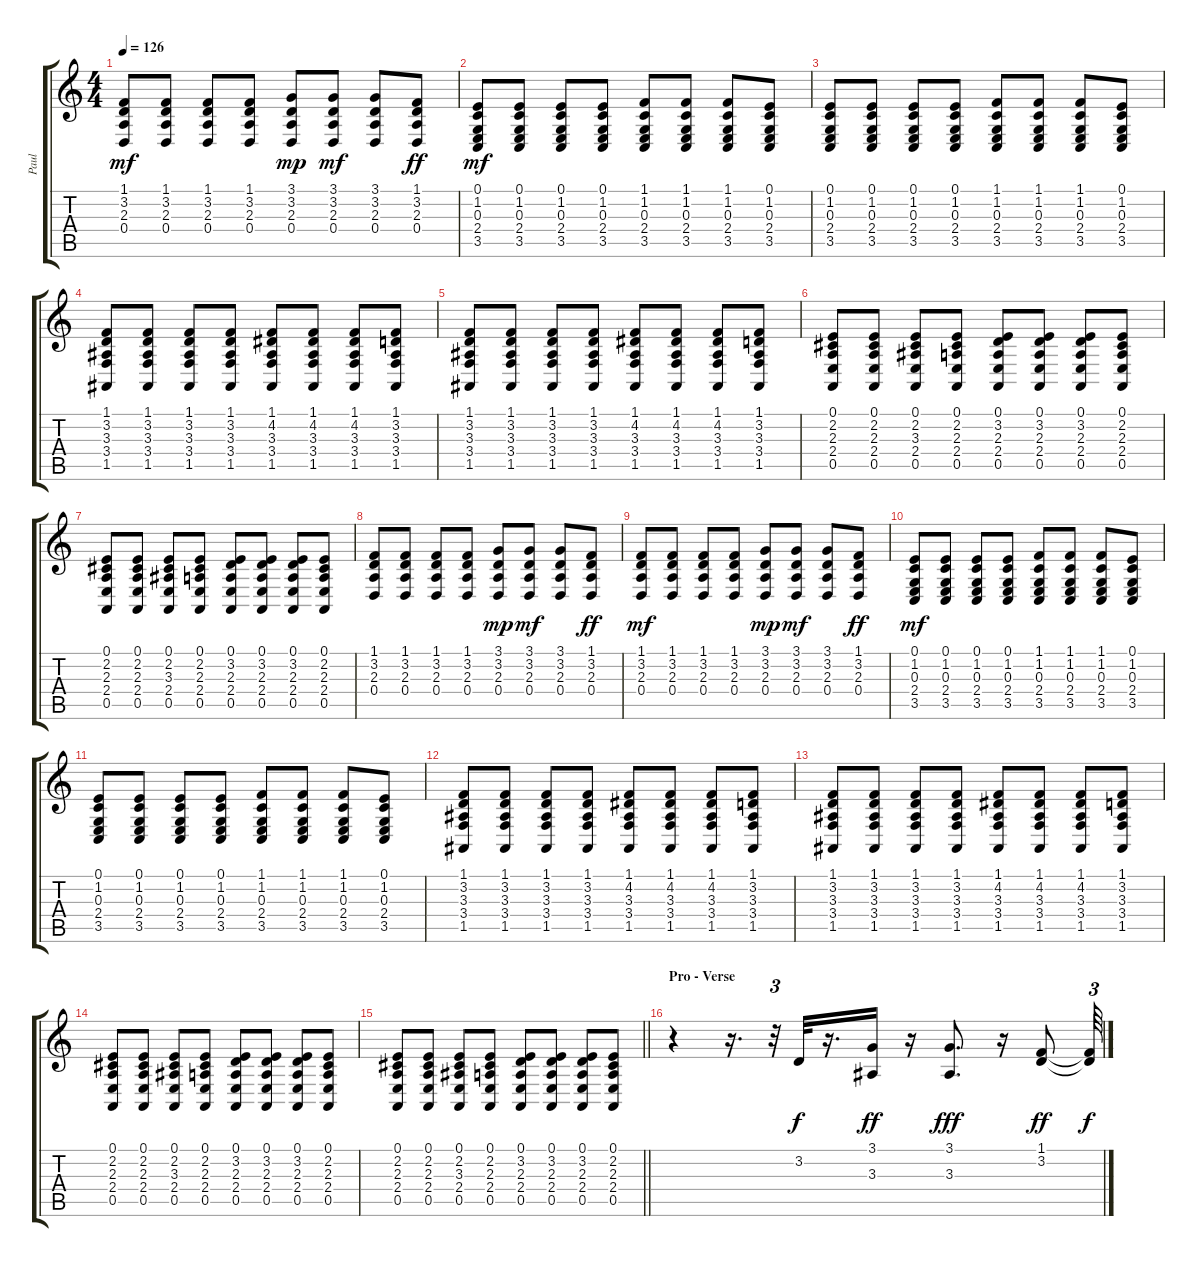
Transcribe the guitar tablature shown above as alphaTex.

\track ("Paul" "Paul") {instrument brightacousticpiano}
\staff {score tabs}
\tuning (E4 B3 G3 D3 A2 E2) {hide}
\ts (4 4)
\tempo 126
\clef g2
\ks c
(1.1 3.2 2.3 0.4).8{dy mf} (1.1 3.2 2.3 0.4).8 (1.1 3.2 2.3 0.4).8 (1.1 3.2 2.3 0.4).8 (3.1 3.2 2.3 0.4).8{dy mp} (3.1 3.2 2.3 0.4).8{dy mf} (3.1 3.2 2.3 0.4).8 (1.1 3.2 2.3 0.4).8{dy ff} |
(0.1 1.2 0.3 2.4 3.5).8{dy mf} (0.1 1.2 0.3 2.4 3.5).8 (0.1 1.2 0.3 2.4 3.5).8 (0.1 1.2 0.3 2.4 3.5).8 (1.1 1.2 0.3 2.4 3.5).8 (1.1 1.2 0.3 2.4 3.5).8 (1.1 1.2 0.3 2.4 3.5).8 (0.1 1.2 0.3 2.4 3.5).8 |
(0.1 1.2 0.3 2.4 3.5).8 (0.1 1.2 0.3 2.4 3.5).8 (0.1 1.2 0.3 2.4 3.5).8 (0.1 1.2 0.3 2.4 3.5).8 (1.1 1.2 0.3 2.4 3.5).8 (1.1 1.2 0.3 2.4 3.5).8 (1.1 1.2 0.3 2.4 3.5).8 (0.1 1.2 0.3 2.4 3.5).8 |
(1.1 3.2 3.3 3.4 1.5).8 (1.1 3.2 3.3 3.4 1.5).8 (1.1 3.2 3.3 3.4 1.5).8 (1.1 3.2 3.3 3.4 1.5).8 (1.1 4.2 3.3 3.4 1.5).8 (1.1 4.2 3.3 3.4 1.5).8 (1.1 4.2 3.3 3.4 1.5).8 (1.1 3.2 3.3 3.4 1.5).8 |
(1.1 3.2 3.3 3.4 1.5).8 (1.1 3.2 3.3 3.4 1.5).8 (1.1 3.2 3.3 3.4 1.5).8 (1.1 3.2 3.3 3.4 1.5).8 (1.1 4.2 3.3 3.4 1.5).8 (1.1 4.2 3.3 3.4 1.5).8 (1.1 4.2 3.3 3.4 1.5).8 (1.1 3.2 3.3 3.4 1.5).8 |
(0.1 2.2 2.3 2.4 0.5).8 (0.1 2.2 2.3 2.4 0.5).8 (0.1 2.2 3.3 2.4 0.5).8 (0.1 2.2 2.3 2.4 0.5).8 (0.1 3.2 2.3 2.4 0.5).8 (0.1 3.2 2.3 2.4 0.5).8 (0.1 3.2 2.3 2.4 0.5).8 (0.1 2.2 2.3 2.4 0.5).8 |
(0.1 2.2 2.3 2.4 0.5).8 (0.1 2.2 2.3 2.4 0.5).8 (0.1 2.2 3.3 2.4 0.5).8 (0.1 2.2 2.3 2.4 0.5).8 (0.1 3.2 2.3 2.4 0.5).8 (0.1 3.2 2.3 2.4 0.5).8 (0.1 3.2 2.3 2.4 0.5).8 (0.1 2.2 2.3 2.4 0.5).8 |
(1.1 3.2 2.3 0.4).8 (1.1 3.2 2.3 0.4).8 (1.1 3.2 2.3 0.4).8 (1.1 3.2 2.3 0.4).8 (3.1 3.2 2.3 0.4).8{dy mp} (3.1 3.2 2.3 0.4).8{dy mf} (3.1 3.2 2.3 0.4).8 (1.1 3.2 2.3 0.4).8{dy ff} |
(1.1 3.2 2.3 0.4).8{dy mf} (1.1 3.2 2.3 0.4).8 (1.1 3.2 2.3 0.4).8 (1.1 3.2 2.3 0.4).8 (3.1 3.2 2.3 0.4).8{dy mp} (3.1 3.2 2.3 0.4).8{dy mf} (3.1 3.2 2.3 0.4).8 (1.1 3.2 2.3 0.4).8{dy ff} |
(0.1 1.2 0.3 2.4 3.5).8{dy mf} (0.1 1.2 0.3 2.4 3.5).8 (0.1 1.2 0.3 2.4 3.5).8 (0.1 1.2 0.3 2.4 3.5).8 (1.1 1.2 0.3 2.4 3.5).8 (1.1 1.2 0.3 2.4 3.5).8 (1.1 1.2 0.3 2.4 3.5).8 (0.1 1.2 0.3 2.4 3.5).8 |
(0.1 1.2 0.3 2.4 3.5).8 (0.1 1.2 0.3 2.4 3.5).8 (0.1 1.2 0.3 2.4 3.5).8 (0.1 1.2 0.3 2.4 3.5).8 (1.1 1.2 0.3 2.4 3.5).8 (1.1 1.2 0.3 2.4 3.5).8 (1.1 1.2 0.3 2.4 3.5).8 (0.1 1.2 0.3 2.4 3.5).8 |
(1.1 3.2 3.3 3.4 1.5).8 (1.1 3.2 3.3 3.4 1.5).8 (1.1 3.2 3.3 3.4 1.5).8 (1.1 3.2 3.3 3.4 1.5).8 (1.1 4.2 3.3 3.4 1.5).8 (1.1 4.2 3.3 3.4 1.5).8 (1.1 4.2 3.3 3.4 1.5).8 (1.1 3.2 3.3 3.4 1.5).8 |
(1.1 3.2 3.3 3.4 1.5).8 (1.1 3.2 3.3 3.4 1.5).8 (1.1 3.2 3.3 3.4 1.5).8 (1.1 3.2 3.3 3.4 1.5).8 (1.1 4.2 3.3 3.4 1.5).8 (1.1 4.2 3.3 3.4 1.5).8 (1.1 4.2 3.3 3.4 1.5).8 (1.1 3.2 3.3 3.4 1.5).8 |
(0.1 2.2 2.3 2.4 0.5).8 (0.1 2.2 2.3 2.4 0.5).8 (0.1 2.2 3.3 2.4 0.5).8 (0.1 2.2 2.3 2.4 0.5).8 (0.1 3.2 2.3 2.4 0.5).8 (0.1 3.2 2.3 2.4 0.5).8 (0.1 3.2 2.3 2.4 0.5).8 (0.1 2.2 2.3 2.4 0.5).8 |
\barLineRight lightlight
(0.1 2.2 2.3 2.4 0.5).8 (0.1 2.2 2.3 2.4 0.5).8 (0.1 2.2 3.3 2.4 0.5).8 (0.1 2.2 2.3 2.4 0.5).8 (0.1 3.2 2.3 2.4 0.5).8 (0.1 3.2 2.3 2.4 0.5).8 (0.1 3.2 2.3 2.4 0.5).8 (0.1 2.2 2.3 2.4 0.5).8 |
\section ("" "Pro - Verse")
r.4 r.16{d} r.32{tu (3 2)} 3.2.32{dy f} r.16{d} (3.1 3.3).16{dy ff} r.16 (3.1 3.3).8{d dy fff} r.16 (1.1 3.2).8{dy ff} (1.1{t} 3.2{t}).64{tu (3 2) dy f}
